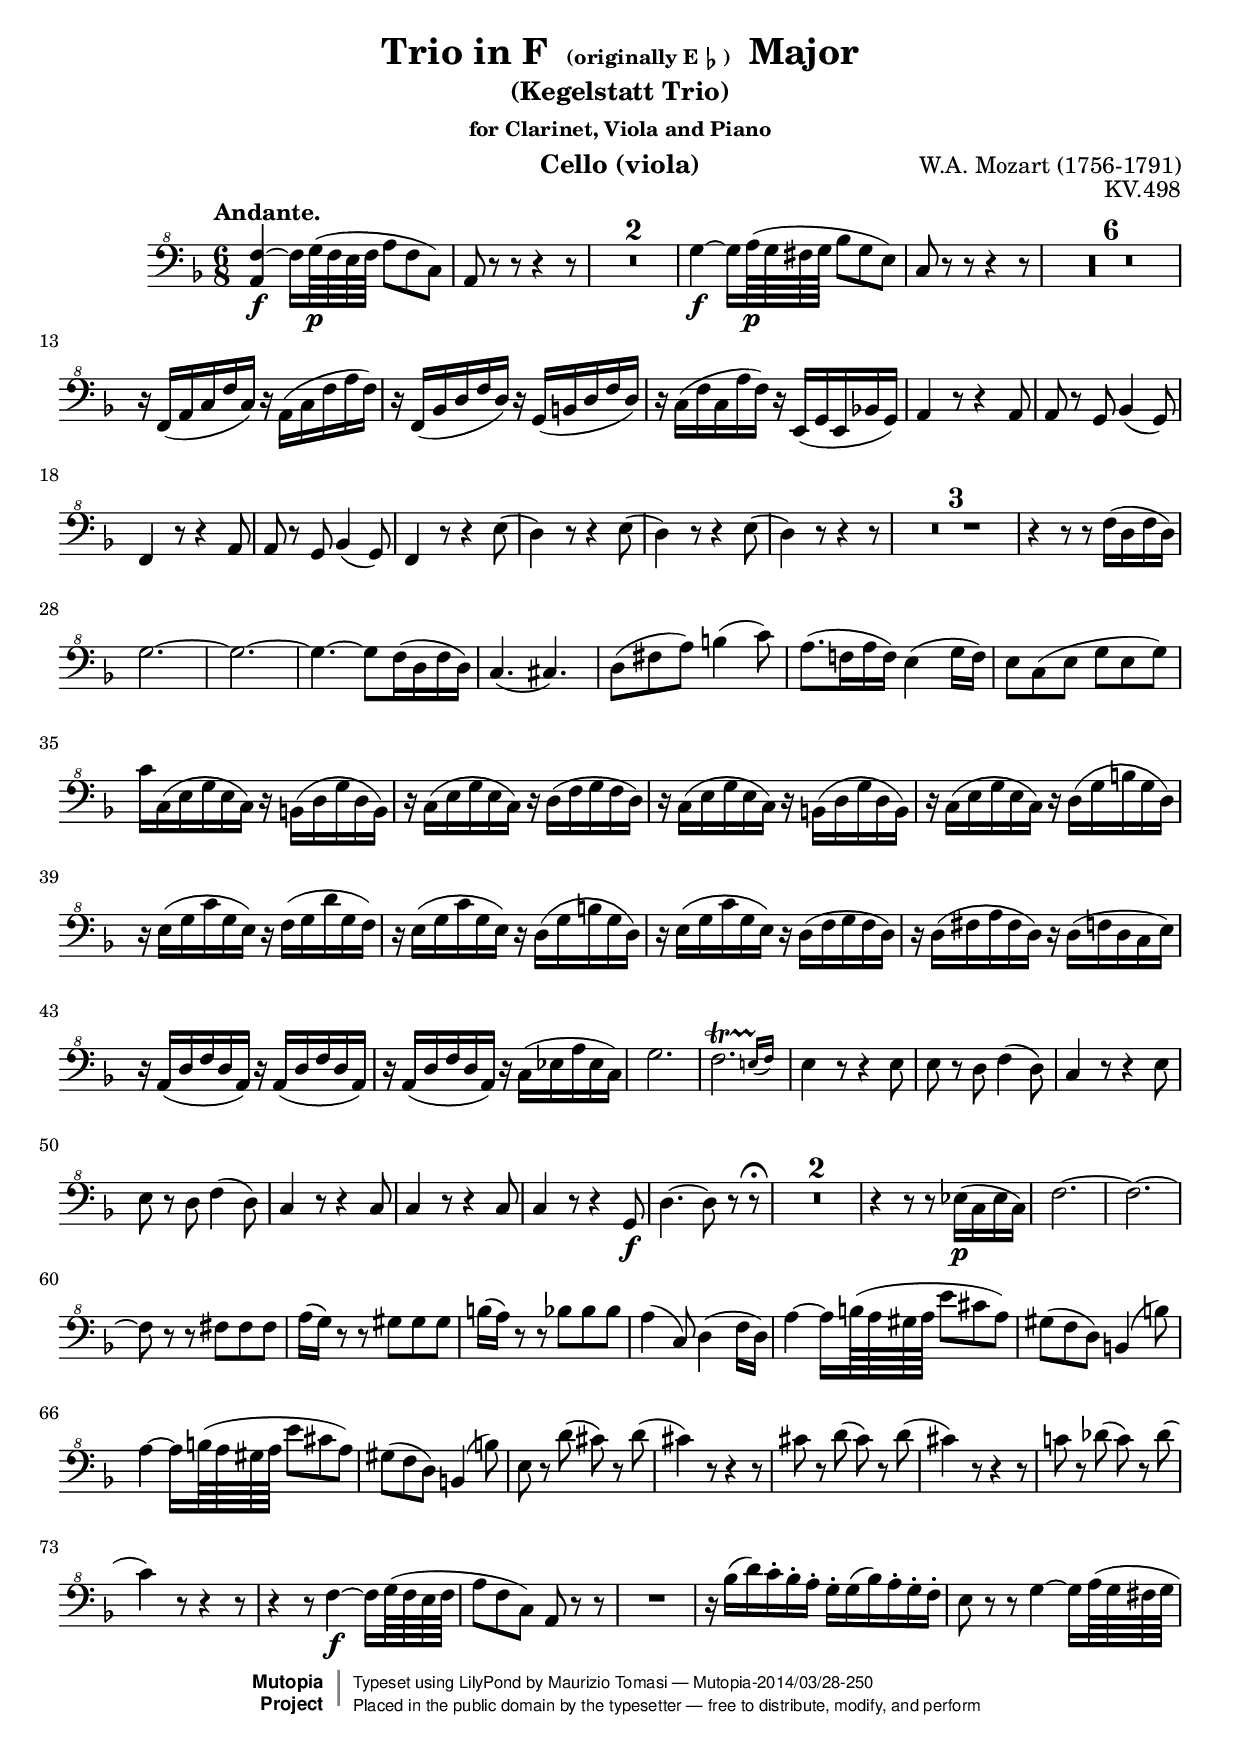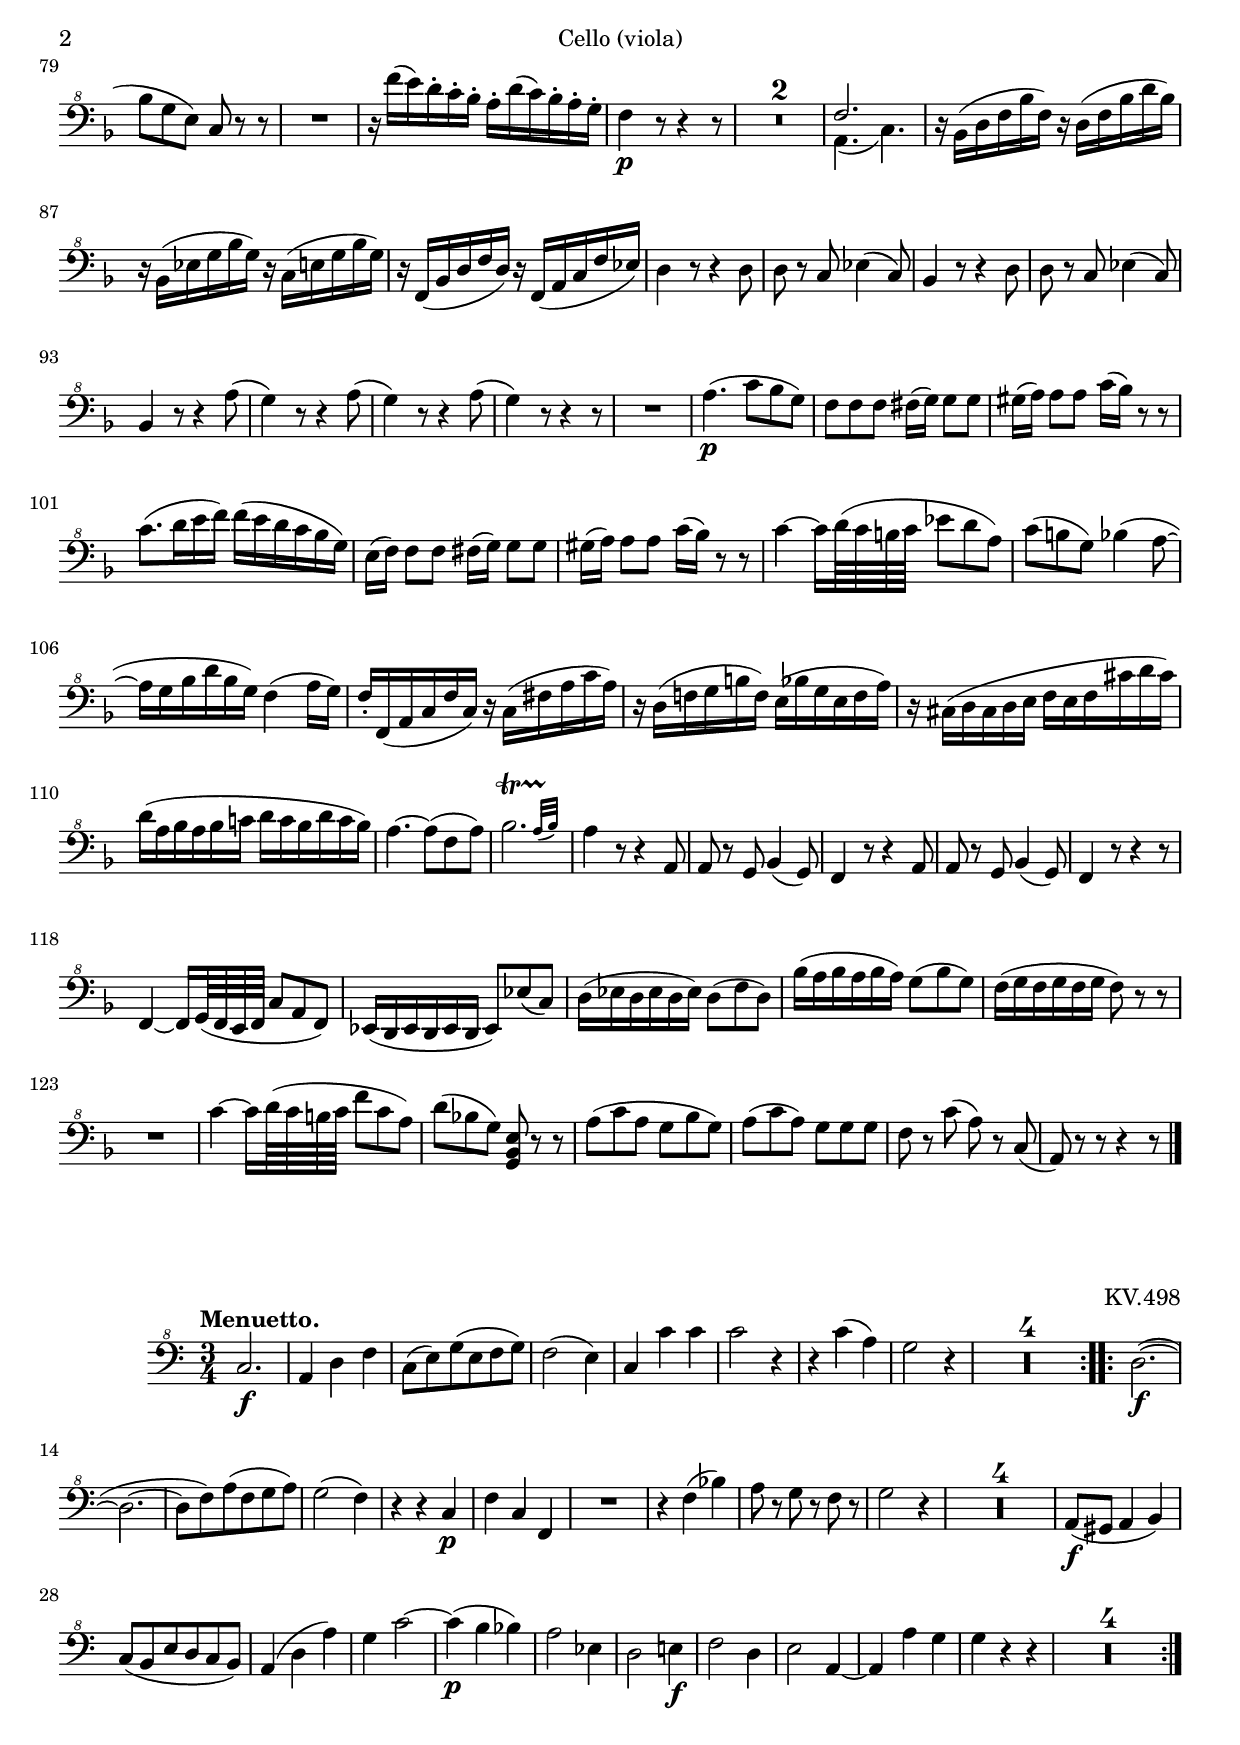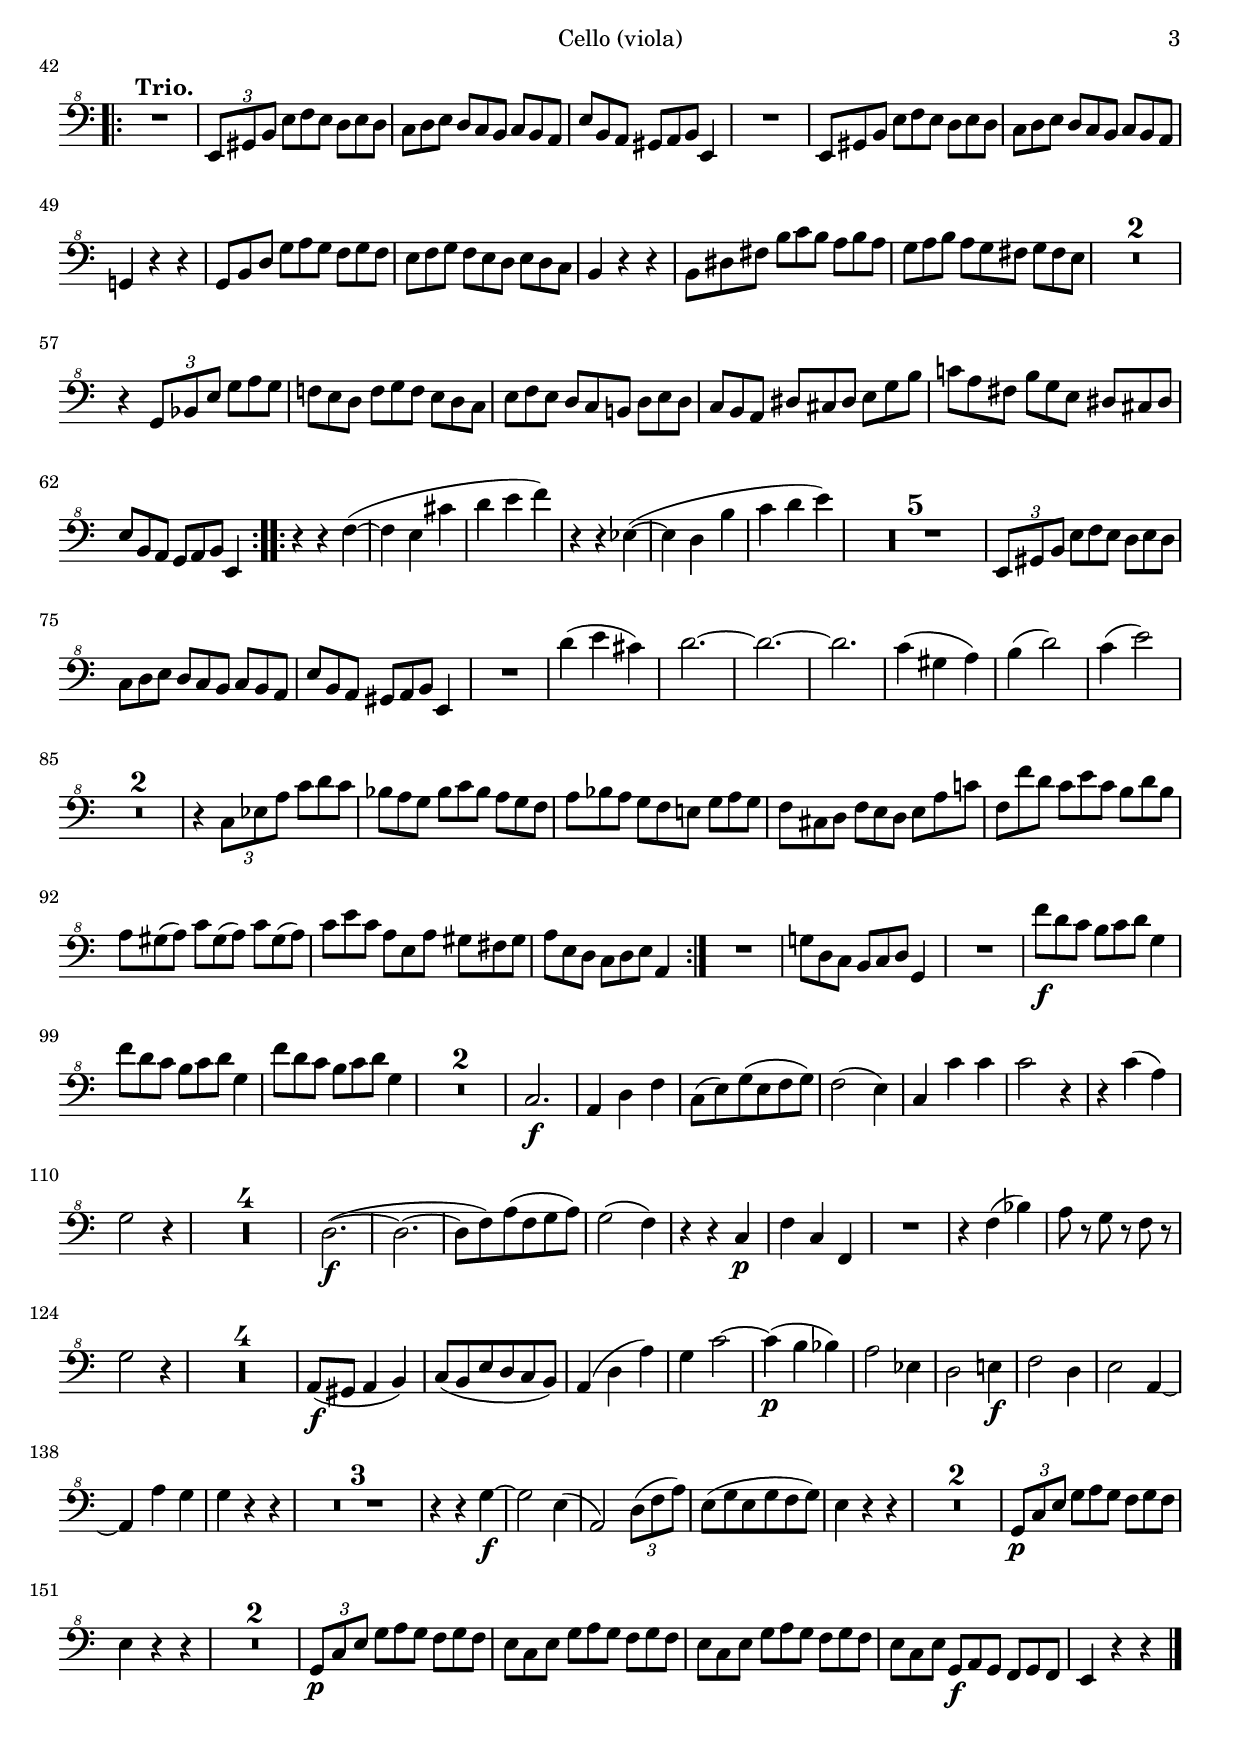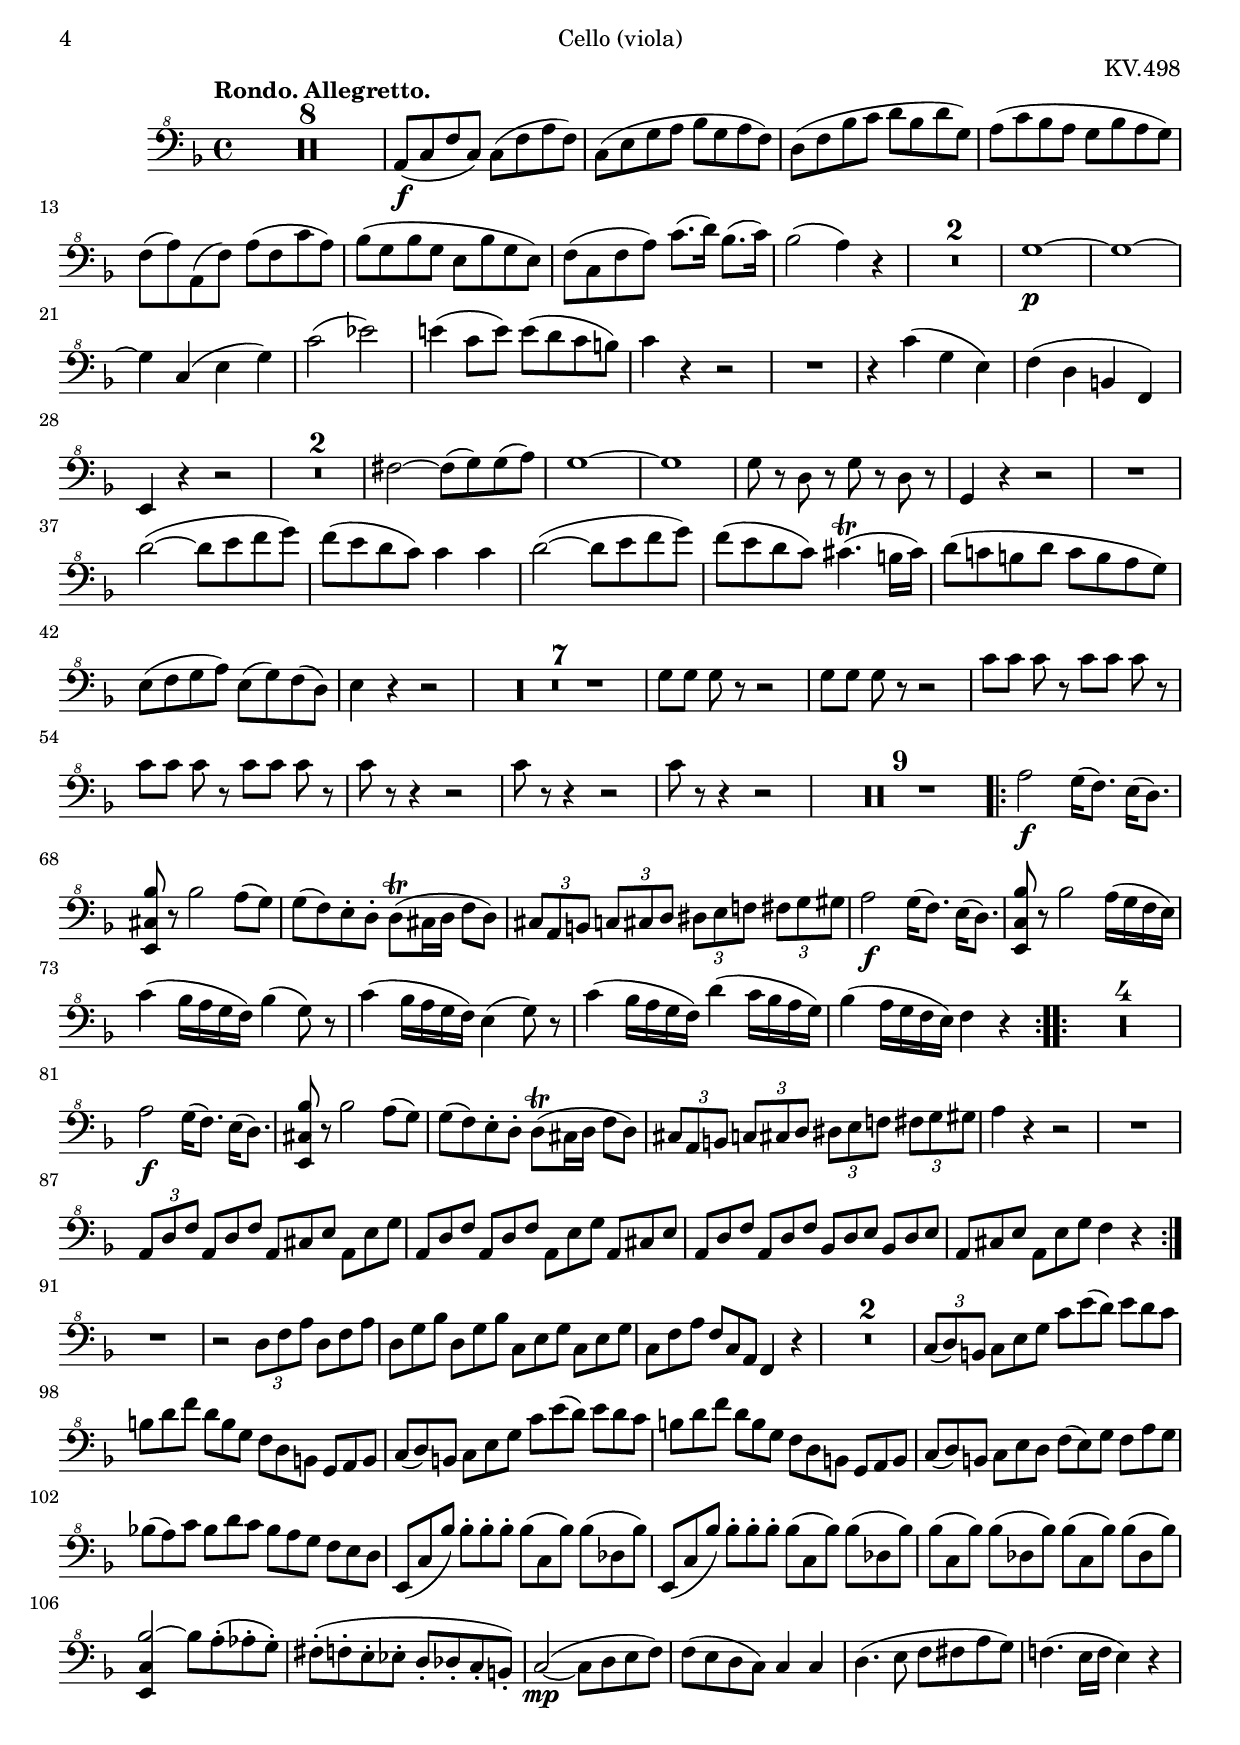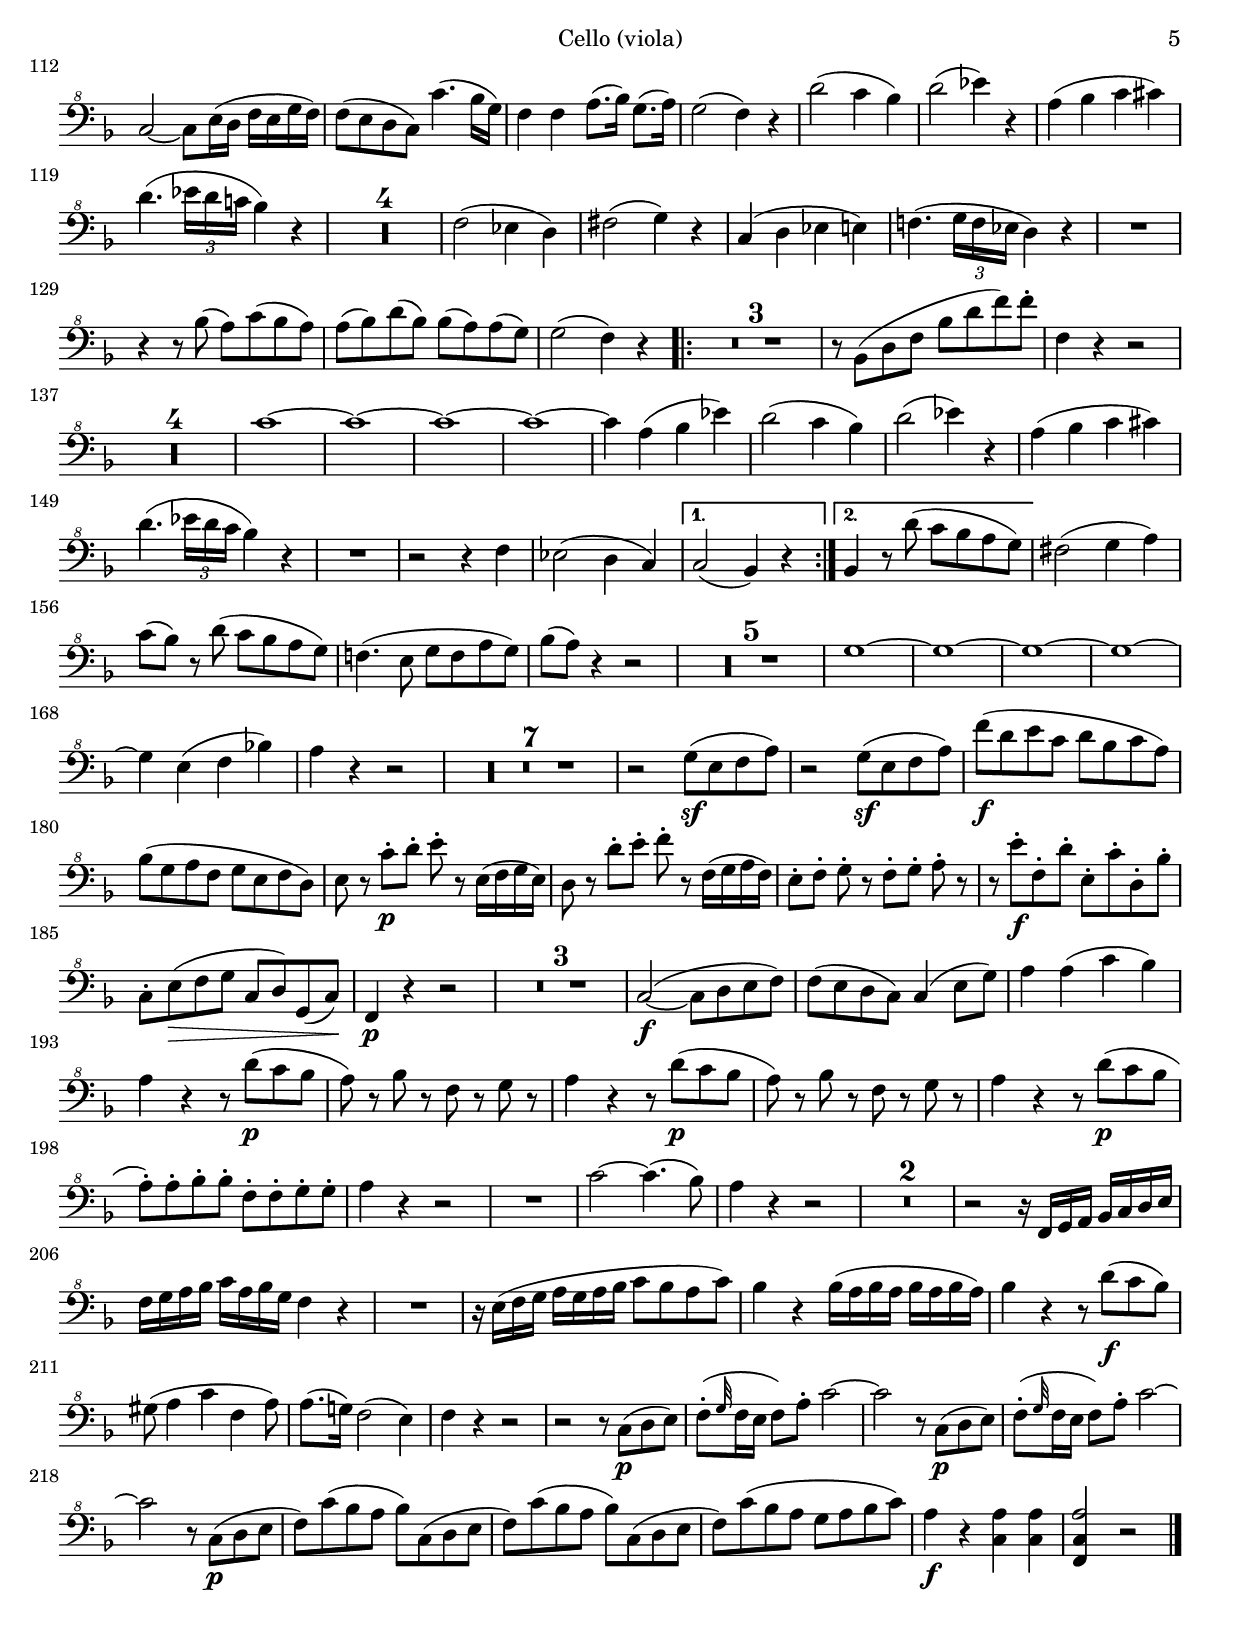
\version "2.16.0"

\include "defs.ily"

\header {
    instrument = "Cello (viola)"
}

\layout {
    \compressFullBarRests
}

\paper {
    % page-breaking = #ly:page-turn-breaking
    page-count = #5
}

\version "2.16.0"

violaFirstMov =  \relative g {
    \key es \major
    \time 6/8

    <g es'>4\f ~  es'16[ f64(\p es d es]  g8[ es  bes)]
    | g8 r r r4 r8
    | R2.*2
    | f'4\f ~  f16[ g64(\p f e f]  as8[ f  d)]
    | bes8 r r r4 r8
    | R2.*6

% 13
    | r16  es,16[( g bes es  bes)] r  g[( bes es g  es)]
    | r  es,[( as c es  c)] r  f,[( a c es  c)]
    | r  bes[( es bes g'  es)] r  d,[( f d as'!  f)]
    | g4 r8 r4 g8
    | g r f as4(  f8)
    | es4 r8 r4 g8
    | g r f as4(  f8)

% 20
    | es4 r8 r4 d'8(
    |  c4) r8 r4 d8(
    |  c4) r8 r4 d8(
    |  c4) r8 r4 r8
    | R2.*3
    | r4 r8 r  es16[( c es  c)]
    | f2. ~
    | f ~

% 30
    | f4. ~  f8[ es16( c es  c)]
    | bes4.(  b)
    |  c8[( e  g)] a4(  bes8)
    |  g8.[( es!16 g  es)] d4(  f16[  es)]
    |  d8[ bes( d]  f[ d  f)]
    |  bes16[ bes,( d f d  bes)] r  a[( c f c  a)]
    | r  bes[( d f d  bes)] r  c[( es f es  c)]
    | r  bes[( d f d  bes)] r  a[( c f c  a)]
    | r  bes[( d f d  bes)] r  c[( f a f  c)]
    | r  d[( f bes f  d)] r  es[( f c' f,  es)]

% 40
    | r  d[( f bes f  d)] r  c[( f a f  c)]
    | r  d[( f bes f  d)] r  c[( es f es  c)]
    | r  c[( e g e  c)] r  c[( es c bes  d)]
    | r  g,[( c es c  g)] r  g[( c es c  g)]
    | r  g[( c es c  g)] r  bes[( des g des  bes)]
    | f'2.
    | \afterGrace es2.\startTrillSpan {d!16[( es)]\stopTrillSpan}
    | d4 r8 r4 d8
    | d r c es4(  c8)
    | bes4 r8 r4 d8

% 50
    | d r c es4(  c8)
    | bes4 r8 r4 bes8
    | bes4 r8 r4 bes8
    | bes4 r8 r4 f8\f
    | c'4. ~ c8 r r^\fermata
    | R2.*2
    | r4 r8 r  des16[(\p bes des  bes)]
    | es2. ~
    | es ~

% 60
    | es8 r r  e[ e e]
    |  g16[(  f)] r8 r  fis[ fis fis]
    |  a16[(  g)] r8 r  as[ as as]
    | g4(  bes,8) c4(  es16[  c)]
    | g'4 ~  g16[ a64( g fis g]  d'8[ b  g)]
    |  fis[( es  c)] a4(  a'8)
    | g4 ~  g16[ a64( g fis g]  d'8[ b  g)]
    |  fis[( es  c)] a4(  a'8)
    | d,8 r c'(  b) r c(
    |  b4) r8 r4 r8

% 70
    | b r c(  b) r c(
    |  b4) r8 r4 r8
    | bes! r ces(  bes) r ces(
    |  bes4) r8 r4 r8
    | r4 r8 es,4\f ~  es16[ f64( es d es]
    |  g8[ es  bes)] g r r
    | R2.
    | r16  as'[(  c) bes-. as-. g-.]  f[-. f(  as) g-. f-. es-.]
    | d8 r r f4 ~  f16[ g64( f e f]
    |  as8[ f  d)] bes r r

% 80
    | R2.
    | r16  es'16[(  d) c-. bes-. as-.]  g[-. c(  bes) as-. g-. f-.]
    | es4\p r8 r4 r8
    | R2.*2
    | << es2. \\ { g,4.(  bes) } >>
    | r16  as[( c es as  es)] r  c[( es as c  as)]
    | r  as,[( des f as  f)] r  bes,[( d f as  f)]
    | r  es,[( as c es  c)] r  es,[( g bes es  des)]
    | c4 r8 r4 c8

% 90
    | c r bes des4(  bes8)
    | as4 r8 r4 c8
    | c r bes des4(  bes8)
    | as4 r8 r4 g'8(
    |  f4) r8 r4 g8(
    |  f4) r8 r4 g8(
    |  f4) r8 r4 r8
    | R2.
    | g4.(\p  bes8[ as  f)]
    |  es[ es es]  e16[(  f)]  f8[ f]

% 100
    |  fis16[(  g)]  g8[ g]  bes16[(  as)] r8 r
    |  bes8.[( c16 d  es)]  es[( d c bes as  f)]
    |  d[(  es)]  es8[ es]  e16[(  f)]  f8[ f]
    |  fis16[(  g)]  g8[ g]  bes16[(  as)] r8 r
    | bes4 ~  bes16[ c64( bes a bes]  des8[ c  g)]
    |  bes[( a  f)] as4( g8 ~
    |  g16[ f as c as  f)] es4(  g16[  f)]
    |  es[-. es,( g bes es  bes)] r  bes[( e g bes  g)]
    | r  c,[( es! f a  es)]  d[( as' f d es  g)]
    | r  b,[( c b c d]  es[ d es b' c  b)]

% 110
    |  c[( g as g as bes!]  c[ bes as c bes  as)]
    | g4. ~  g8[( es  g)]
    | \afterGrace as2.\startTrillSpan {g32[(  as)]\stopTrillSpan}
    | g4 r8 r4 g,8
    | g r f as4(  f8)
    | es4 r8 r4 g8
    | g r f as4(  f8)
    | es4 r8 r4 r8
    | es4 ~  es16[ f64( es d es]  bes'8[ g  es)]
    |  des16[( c des c des c]   des8)[ des'(  bes)]

% 120
    |  c16[( des c des c  des)]  c8[( es  c)]
    |  as'16[( g as g as  g)]  f8[( as  f)]
    |  es16[( f es f es f]  es8) r r
    | R2.
    | bes'4 ~  bes16[ c64( bes a bes]  es8[ bes  g)]
    |  c[( as!  f)] <f, as d> r r
    |  g'[( bes g]  f[ as  f)]
    |  g[( bes  g)]  f[ f f]
    | es r bes'(  g) r bes,(
    |  g) r r r4 r8 \bar "|."
}


\score {
    \context Staff <<
        \override Score.BarNumber   #'padding = #3
	\set Staff.autoBeaming = ##f
        \set Staff.midiInstrument = #"viola"

	\markingsI

    \clef "bass^8"
	\transpose es f \violaFirstMov
    >>

    
  % \midi {
  %   \tempo 4 = 70
  %   }



    \layout { }
}


\version "2.16.0"

violaSecondMov =  \relative bes {
    \key bes \major
    \time 3/4
    \noTupletBracket

    \repeat volta 2 {
	bes2.\f
	| g4 c es
	|  bes8[(  d) f( d es  f)]
	| es2(  d4)
	| bes bes' bes
	| bes2 r4
	| r bes(  g)
	| f2 r4
	| R2.*4
    }

    \repeat volta 2 {
% 13
	| c2.(\f ~
	| c ~
	|  c8[  es) g( es f  g)]
	| f2(  es4)
	| r r bes\p
	| es bes es,
	| R2.

% 20
	| r4 es'(  as)
	| g8 r f r es r
	| f2 r4
	| R2.*4
	|  g,8[(\f fis] g4  a)
	|  bes8[( a d c bes  a)]
	| g4( c  g')

% 30
	| f bes2 ~
	| bes4(\p a  as)
	| g2 des4
	| c2 d!4\f
	| es2 c4
	| d2 g,4 ~
	| g g' f
	| f r r
	| R2.*4
    }

    \repeat volta 2 {
% 42
	R2.
	| \times 2/3 {  d,8[ fis a] } \noTupletNum \times 2/3 {  d[ es
          d]  c[ d c] }
	| \times 2/3 {  bes[ c d]  c[ bes a]  bes[ a g] }
	| \times 2/3 {  d'[ a g]  fis[ g a] } d,4
	| R2.
	| \times 2/3 {  d8[ fis a] } \noTupletNum \times 2/3 {  d[ es
          d]  c[ d c] }
	| \times 2/3 {  bes[ c d]  c[ bes a]  bes[ a g] }
	| f!4 r r

% 50
	| \times 2/3 {  f8[ a c]  f[ g f]  es[ f es] }
	| \times 2/3 {  d[ es f]  es[ d c]  d[ c bes] }
	| a4 r r
	| \times 2/3 {  a8[ cis e]  a[ bes a]  g[ a g] }
	| \times 2/3 {  f[ g a]  g[ f e]  f[ e d] } \tupletNum
	| R2.*2
	| r4 \times 2/3 {  f,8[ as! d] } \noTupletNum \times 2/3 {  f[
          g f] }
	| \times 2/3 {  es![ d c]  es[ f es]  d[ c bes] }
	| \times 2/3 {  d[ es d]  c[ bes a!]  c[ d c] }
	| \times 2/3 {  bes[ a g]  cis[ b cis]  d[ f a] }
	| \times 2/3 {  bes![ g e]  a[ f d]  cis[ b cis] }
	| \times 2/3 {  d[ a g]  f[ g a] } \tupletNum d,4
    }

    \repeat volta 2 {
	r4 r es'4( ~
	| es d b'
	| c d  es)
	| r r des,4( ~
	| des c a'
	| bes c  d)
	| R2.*5

% 74
	| \times 2/3 {  d,,8[ fis a] } \noTupletNum \times 2/3 {  d[ es
          d]  c[ d c] }
	| \times 2/3 {  bes[ c d]  c[ bes a]  bes[ a g] }
	| \times 2/3 {  d'[ a g]  fis[ g a] } d,4 \tupletNum
	| R2.
	| c''4( d  b)
	| c2. ~
	| c ~

% 80
	| c
	| bes4( fis  g)
	| a(  c2)
	| bes4(  d2)
	| R2.*2
	| r4 \times 2/3 {  bes,8[ des g] } \noTupletNum \times 2/3 {
           bes[ c bes] }
	| \times 2/3 {  as[ g f]  as[ bes as]  g[ f es] }
	| \times 2/3 {  g[ as g]  f[ es d!]  f[ g f] }

% 90
	| \times 2/3 {  es[ b c]  es[ d c]  d[ g bes!] }
	| \times 2/3 {  es,[ es' c]  bes[ d bes]  a[ c a] }
	| \times 2/3 {  g[ fis(  g)]  bes[ fis(  g)]  bes[ fis(  g)] }
	| \times 2/3 {  bes[ d bes]  g[ d g]  fis[ e fis] }
	| \times 2/3 {  g[ d c]  bes[ c d] } g,4
    }

    R2.
    | \times 2/3 {  f'!8[ c bes]  a[ bes c] } f,4
    | R2.
    | \times 2/3 {  es''8[\f c bes]  a[ bes c] } f,4
    | \times 2/3 {  es'8[ c bes]  a[ bes c] } f,4

% 100
    | \times 2/3 {  es'8[ c bes]  a[ bes c] } \tupletNum f,4
    | R2.*2
    | bes,2.\f
    | g4 c es
    |  bes8[(  d) f( d es  f)]
    | es2(  d4)
    | bes bes' bes
    | bes2 r4
    | r bes(  g)

% 110
    | f2 r4
    | R2.*4
    | c2.(\f ~
    | c ~
    |  c8[  es) g( es f  g)]
    | f2(  es4)
    | r r bes\p

% 120
    | es bes es,
    | R2.
    | r4 es'(  as)
    | g8 r f r es r
    | f2 r4
    | R2.*4
    |  g,8[(\f fis] g4  a)

% 130
    |  bes8[( a d c bes  a)]
    | g4( c  g')
    | f bes2 ~
    | bes4(\p a  as)
    | g2 des4
    | c2 d!4\f
    | es2 c4
    | d2 g,4 ~
    | g g' f
    | f r r

% 140
    | R2.*3
    | r4 r f\f ~
    | f2 d4(
    |  g,2) \times 2/3 {  c8[( es  g)] }
    |  d8[( f d f es  f)]
    | d4 r r
    | R2.*2

% 150
    | \times 2/3 {  f,8[\p bes d] } \noTupletNum \times 2/3 {  f[ g f]
       es[ f es] } \tupletNum
    | d4 r r
    | R2.*2
    | \times 2/3 {  f,8[\p bes d] } \noTupletNum \times 2/3 {  f[ g f]
       es[ f es] }
    | \times 2/3 {  d[ bes d]  f[ g f]  es[ f es] }
    | \times 2/3 {  d[ bes d]  f[ g f]  es[ f es] }
    | \times 2/3 {  d[ bes d]  f,[\f g f]  es[ f es] }
    | d4 r r \bar "|."
}


\score {
    \context Staff <<
        \override Score.BarNumber   #'padding = #3
	\set Staff.autoBeaming = ##f
        \set Staff.midiInstrument = #"viola"

	\markingsII

    \clef "bass^8"
	\transpose es f \violaSecondMov
    >>

    
  % \midi {
  %   \tempo 4 = 120
  %   }



    \layout { }
}

\pageBreak

\version "2.16.0"

violaThirdMov =  \relative g {
    \key es \major
    \noTupletBracket

    R1*8
    |  g8[(\f bes es  bes)]  bes[( es g  es)]

% 10
    |  bes[( d f g]  as[ f g  es)]
    |  c[( es as bes]  c[ as c  f,)]
    |  g[( bes as g]  f[ as g  f)]
    |  es[(  g) g,(  es')]  g[( es bes'  g)]
    |  as[( f as f]  d[ as' f  d)]
    |  es[( bes es  g)]  bes8.[(  c16)]  as8.[(  bes16)]
    | as2(  g4) r
    | R1*2
    | f1\p ~

% 20
    | f ~
    | f4 bes,( d  f)
    | bes2(  des)
    | d!4(  bes8[  d)]  d[( c bes  a)]
    | bes4 r r2
    | R1
    | r4 bes( f  d)
    | es( c a  es)
    | d r r2
    | R1*2

% 31
    | e'2 ~  e8[(  f) f(  g)]
    | f1 ~
    | f
    | f8 r c r f r c r
    | f,4 r r2
    | R1
    | c''2( ~  c8[ d es  f)]
    |  es[( d c  bes)] bes4 bes
    | c2( ~  c8[ d es  f)]

% 40
    |  es[( d c  bes)] b4.(^\trill  a16[  b)]
    |  c8[( bes! a c]  bes[ a g  f)]
    |  d[( es f  g)]  d[(  f) es(  c)]
    | d4 r r2
    | R1*7

% 51
    |  f8[ f] f r r2
    |  f8[ f] f r r2
    |  bes8[ bes] bes r  bes[ bes] bes r 
    |  bes8[ bes] bes r  bes[ bes] bes r 
    | bes8 r r4 r2
    | bes8 r r4 r2
    | bes8 r r4 r2
    | R1*9

    \repeat volta 2 {
% 67
	| g2\f  f16[(  es8.)]  d16[(  c8.)]
	| <d, b' as'>8 r as''2  g8[(  f)]
	|  f[(  es) d-. c-.] \stemDown  c8[(^\trill b16 c]  es8[  c)] \stemNeutral

% 70
	| \times 2/3 {  b8[ g a] } \times 2/3 {  bes[ b c] } \times 2/3
          {  cis[ d es!] }  \times 2/3 {  e[ f fis] }
	| g2\f  f16[(  es8.)]  d16[(  c8.)]
	| <d, bes' as'>8 r as''2  g16[( f es  d)]
	| bes'4(  as16[ g f  es)] as4(  f8) r
	| bes4(  as16[ g f  es)] d4(  f8) r
	| bes4(  as16[ g f  es)] c'4(  bes16[ as g  f)]
	| as4(  g16[ f es  d)] es4 r
    }

    \repeat volta 2 {
	R1*4

% 81
	| g2\f  f16[(  es8.)]  d16[(  c8.)]
	| <d, b' as'>8 r as''2  g8[(  f)]
	|  f[(  es) d-. c-.] \stemDown  c8[(^\trill b16 c]  es8[  c)] \stemNeutral
	| \times 2/3 {  b8[ g a] } \times 2/3 {  bes[ b c] } \times 2/3
          {  cis[ d es!] }  \times 2/3 {  e[ f fis] }
	| g4 r r2
	| R1
	| \times 2/3 {  g,8[ c es] } \noTupletNum \times 2/3 {  g,[ c
          es]  g,[ b d]  g,[ d' f] }
	| \times 2/3 {  g,[ c es]  g,[ c es]  g,[ d' f]  g,[ b d] }
	| \times 2/3 {  g,[ c es]  g,[ c es]  as,[ c d]  as[ c d] }

% 90
	| \times 2/3 {  g,[ b d]  g,[ d' f] } es4 r \tupletNum
    }

    | R1
    | r2 \times 2/3 {  c8[ es g] } \noTupletNum \times 2/3 {  c,[ es g] }
    | \times 2/3 {  c,[ f as]  c,[ f as]  bes,[ d f]  bes,[ d f] }
    | \times 2/3 {  bes,[ es g]  es[ bes g] } es4 r \tupletNum
    | R1*2
    | \times 2/3 {  bes'8[(  c) a] } \noTupletNum \times 2/3 {  bes[ d f]
       bes[ d(  c)]  d[ c bes] }
    | \times 2/3 {  a[ c es]  c[ a f]  es[ c a]  f[ g a] }
    | \times 2/3 {  bes8[(  c) a]  bes[ d f]  bes[ d(  c)]  d[ c bes] }

% 100
    | \times 2/3 {  a[ c es]  c[ a f]  es[ c a]  f[ g a] }
    | \times 2/3 {  bes[(  c) a]  bes[ d c]  es[(  d) f]  es[ g f] }
    | \times 2/3 {  as![(  g) bes]  as[ c bes]  as[ g f]  es[ d c] }
    | \times 2/3 {  d,[( bes'  as')]  as[-. as-. as-.]  as[( bes,  as')]
       as[( ces,  as')] }
    | \times 2/3 {  d,,[( bes'  as')]  as[-. as-. as-.]  as[( bes,  as')]
       as[( ces,  as')] }
    | \times 2/3 {  as[( bes,  as')]  as[( ces,  as')]  as[( bes,  as')]
       as[( ces,  as')] } \tupletNum
    | <\tweak #'duration-log #1 as bes, d,>4*2 ~ as8[ g(-. ges-.  f)-.]
    | e8[-.( es-. d-. des-.]  c[-. ces-. bes-.  a)-.]
    | bes2(\mp ~  bes8[ c d  es)]
    |  es[( d c  bes)] bes4 bes

% 110
    | c4.( d8  es[ e g  f)]
    | es!4.(  d16[ es]  d4) r
    | bes2 ~  bes8[ d16( c]  es[ d f  es)]
    |  es8[( d c  bes)] bes'4.(  as16[  f)]
    | es4 es  g8.[(  as16)]  f8.[(  g16)]
    | f2(  es4) r
    | c'2( bes4  as)
    | c2(  des4) r
    | g,( as bes  b)
    | c4.( \times 2/3 {  des16[ c bes!] }  as4) r

% 120
    | R1*4
    | es2( des4  c)
    | e2(  f4) r
    | bes,( c des  d)
    | es!4.( \times 2/3 {  f16[ es des] }  c4) r
    | R1
    | r4 r8 as'(   g)[ bes( as  g)]

% 130
    |  g[(  as) c(  as)]  as[(  g) g(  f)]
    | f2(  es4) r

    \repeat volta 2 {
	R1*3
	| r8  as,[( c es]  as[ c  es) es-.]
	| es,4 r r2
	| R1*4

% 141
	| bes'1 ~
	| bes ~
	| bes ~
	| bes ~
	| bes4 g( as  des)
	| c2( bes4  as)
	| c2(  des4) r
	| g,4( as bes  b)
	| c4.( \times 2/3 {  des16[ c bes] }  as4) r

% 150
	| R1
	| r2 r4 es4
	| des2( c4  bes)
    }

    \alternative {
	{
	    bes2(  as4) r
	}
	{
	    as4 r8 c'8(  bes[ as g  f)]
	}
    }

    | e2( f4  g)
    |  bes8[(  as)] r c(  bes[ as g  f)]
    | es!4.( d8  f[ es g  f)]
    |  as[(  g)] r4 r2
    | R1*5

% 164
    | f1 ~
    | f ~
    | f ~
    | f ~
    | f4 d( es  as!)
    | g r r2

% 170
    | R1*7
    | r2  f8[(\sf d es  g)]
    | r2  f8[(\sf d es  g)]
    |  es'[(\f c d bes]  c[ as bes  g)]

% 180
    |  as[( f g es]  f[ d es  c)]
    | d r  bes'[-.\p c-.] d-. r  d,16[( es f  d)]
    | c8 r  c'[-. d-.] es-. r  es,16[( f g  es)]
    |  d8[-. es-.] f-. r  es[-. f-.] g-. r
    | r  d'[-.\f es,-. c'-.]  d,[-. bes'-. c,-. as'-.]
    |  bes,[-. d( \> es f]  bes,[  c) f,(  bes\!)]
    | es,4\p r r2
    | R1*3

% 190
    | bes'2(\f ~  bes8[ c d  es)]
    |  es[( d c  bes)] bes4(  d8[  f)]
    | g4 g( bes  as)
    | g r r8  c[(\p bes as]
    |  g) r as r es r f r
    | g4 r r8  c[(\p bes as]
    |  g) r as r es r f r
    | g4 r r8  c[(\p bes as]
    |   g)[-. g-. as-. as-.]  es[-. es-. f-. f-.]
    | g4 r r2

% 200
    | R1
    | bes2 ~ bes4.(  as8)
    | g4 r r2
    | R1*2
    | r2 r16  es,[ f g]  as[ bes c d]
    |  es[ f g as]  bes[ g as f] es4 r
    | R1
    | r16  d[( es f]  g[ f g as]  bes8[ as g  bes)]
    | as4 r  as16[( g as g]  as[ g as  g)]

% 210
    | as4 r r8  c[(\f bes  as)]
    | fis8( g4 bes es,  g8)
    |  g8.[(  f!16)] es2(  d4)
    | es r r2
    | r2 r8  bes8[(\p c  d)]
    |  es[-.( \grace f32 es16 d]   es8)[ g-.] bes2 ~
    | bes r8  bes,8[(\p c  d)]
    |  es[-.( \grace f32 es16 d]   es8)[ g-.] bes2 ~
    | bes r8  bes,8[(\p c d]
    |   es)[ bes'( as g]   as)[ bes,( c d]

% 220
    |   es)[ bes'( as g]   as)[ bes,( c d]
    |   es)[ bes'( as g]  f[ g as  bes)]
    | g4\f r <bes, g'> <bes g'>
    | <\tweak #'duration-log #1 g' bes, es,>4*2 r2 \bar "|."
}


\score {
    \context Staff <<
        \override Score.BarNumber   #'padding = #3
	\set Staff.autoBeaming = ##f
        \set Staff.midiInstrument = #"viola"

	\markingsIII

    \clef "bass^8"
	\transpose es f \violaThirdMov
    >>

    
  % \midi {
  %   \tempo 4 = 120
  %   }



    \layout { }
}
